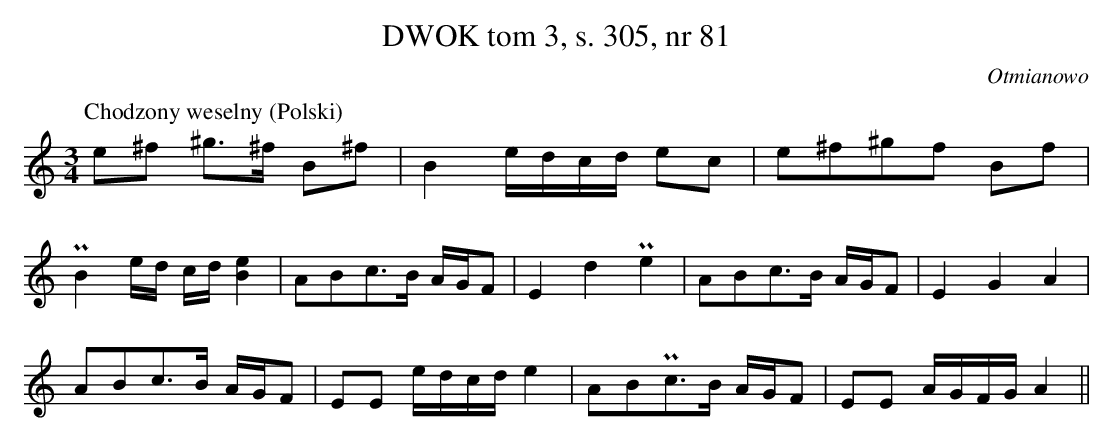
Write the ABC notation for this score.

X:1
T: DWOK tom 3, s. 305, nr 81
O: Otmianowo
L: 1/16
M: 3/4
K: C
P: Chodzony weselny (Polski)
e2^f2 ^g3^f B2^f2 | B4 edcd e2c2 | e2^f2^g2f2 B2f2 |
PB4 ed cd [e4B4] | A2B2c3B AGF2 | E4 d4 Pe4 | A2B2c3B AGF2 | E4 G4 A4 |
A2B2c3B AGF2 | E2E2 edcd e4 | A2B2Pc3B AGF2 | E2E2 AGFG A4 ||
